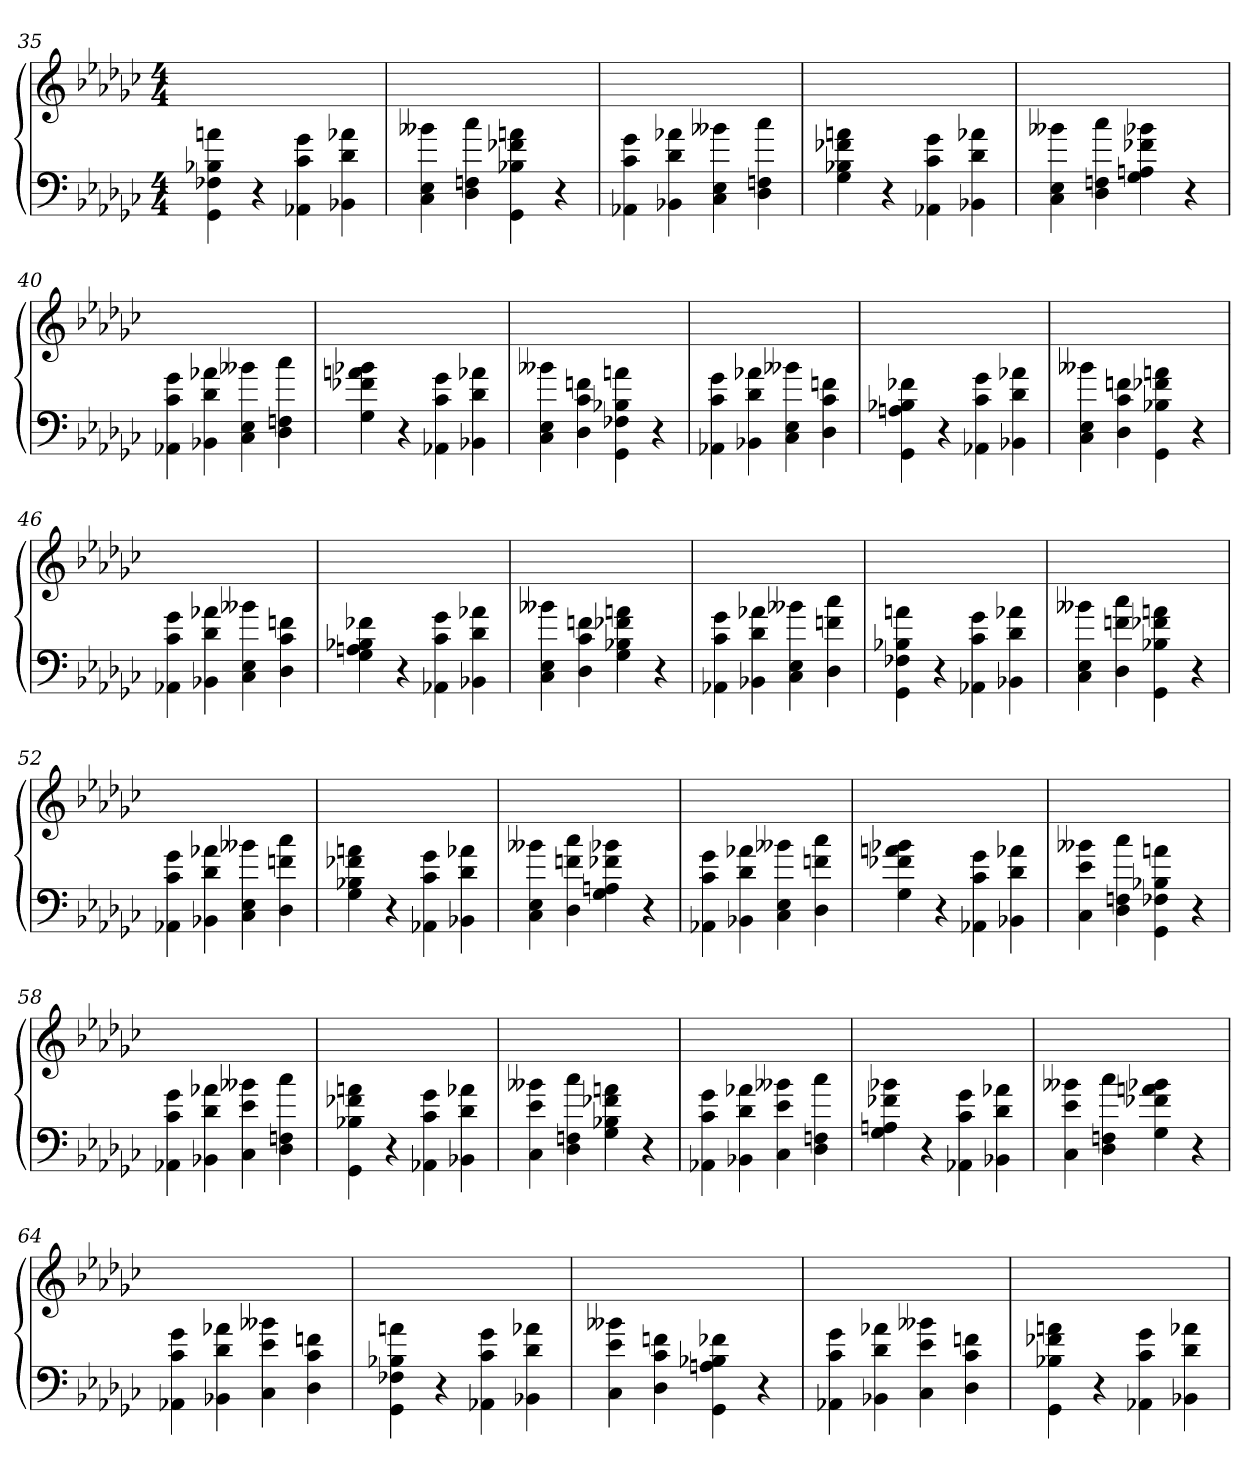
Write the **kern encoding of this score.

**kern	**kern
*part2	*part1
*staff2	*staff1
*clefF4	*clefG2
*k[b-e-a-d-g-c-]	*k[b-e-a-d-g-c-]
*G-:	*G-:
*M4/4	*M4/4
=35	=35
4GG- 4F-X 4B-X 4an	1ryy
4r	.
4AA-X 4c- 4g-	.
4BB-X 4d- 4a-X	.
=36	=36
4C- 4E- 4b--X	1ryy
4D- 4Fn 4cc-	.
4GG- 4B-X 4f-X 4an	.
4r	.
=37	=37
4AA-X 4c- 4g-	1ryy
4BB-X 4d- 4a-X	.
4C- 4E- 4b--X	.
4D- 4Fn 4cc-	.
=38	=38
4G- 4B-X 4f-X 4an	1ryy
4r	.
4AA-X 4c- 4g-	.
4BB-X 4d- 4a-X	.
=39	=39
4C- 4E- 4b--X	1ryy
4D- 4Fn 4cc-	.
4G- 4An 4f-X 4b-X	.
4r	.
=40	=40
4AA-X 4c- 4g-	1ryy
4BB-X 4d- 4a-X	.
4C- 4E- 4b--X	.
4D- 4Fn 4cc-	.
=41	=41
4G- 4f-X 4an 4b-X	1ryy
4r	.
4AA-X 4c- 4g-	.
4BB-X 4d- 4a-X	.
=42	=42
4C- 4E- 4b--X	1ryy
4D- 4c- 4fn	.
4GG- 4F-X 4B-X 4an	.
4r	.
=43	=43
4AA-X 4c- 4g-	1ryy
4BB-X 4d- 4a-X	.
4C- 4E- 4b--X	.
4D- 4c- 4fn	.
=44	=44
4GG- 4An 4B-X 4f-X	1ryy
4r	.
4AA-X 4c- 4g-	.
4BB-X 4d- 4a-X	.
=45	=45
4C- 4E- 4b--X	1ryy
4D- 4c- 4fn	.
4GG- 4B-X 4f-X 4an	.
4r	.
=46	=46
4AA-X 4c- 4g-	1ryy
4BB-X 4d- 4a-X	.
4C- 4E- 4b--X	.
4D- 4c- 4fn	.
=47	=47
4G- 4An 4B-X 4f-X	1ryy
4r	.
4AA-X 4c- 4g-	.
4BB-X 4d- 4a-X	.
=48	=48
4C- 4E- 4b--X	1ryy
4D- 4c- 4fn	.
4G- 4B-X 4f-X 4an	.
4r	.
=49	=49
4AA-X 4c- 4g-	1ryy
4BB-X 4d- 4a-X	.
4C- 4E- 4b--X	.
4D- 4fn 4cc-	.
=50	=50
4GG- 4F-X 4B-X 4an	1ryy
4r	.
4AA-X 4c- 4g-	.
4BB-X 4d- 4a-X	.
=51	=51
4C- 4E- 4b--X	1ryy
4D- 4fn 4cc-	.
4GG- 4B-X 4f-X 4an	.
4r	.
=52	=52
4AA-X 4c- 4g-	1ryy
4BB-X 4d- 4a-X	.
4C- 4E- 4b--X	.
4D- 4fn 4cc-	.
=53	=53
4G- 4B-X 4f-X 4an	1ryy
4r	.
4AA-X 4c- 4g-	.
4BB-X 4d- 4a-X	.
=54	=54
4C- 4E- 4b--X	1ryy
4D- 4fn 4cc-	.
4G- 4An 4f-X 4b-X	.
4r	.
=55	=55
4AA-X 4c- 4g-	1ryy
4BB-X 4d- 4a-X	.
4C- 4E- 4b--X	.
4D- 4fn 4cc-	.
=56	=56
4G- 4f-X 4an 4b-X	1ryy
4r	.
4AA-X 4c- 4g-	.
4BB-X 4d- 4a-X	.
=57	=57
4C- 4e- 4b--X	1ryy
4D- 4Fn 4cc-	.
4GG- 4F-X 4B-X 4an	.
4r	.
=58	=58
4AA-X 4c- 4g-	1ryy
4BB-X 4d- 4a-X	.
4C- 4e- 4b--X	.
4D- 4Fn 4cc-	.
=59	=59
4GG- 4B-X 4f-X 4an	1ryy
4r	.
4AA-X 4c- 4g-	.
4BB-X 4d- 4a-X	.
=60	=60
4C- 4e- 4b--X	1ryy
4D- 4Fn 4cc-	.
4G- 4B-X 4f-X 4an	.
4r	.
=61	=61
4AA-X 4c- 4g-	1ryy
4BB-X 4d- 4a-X	.
4C- 4e- 4b--X	.
4D- 4Fn 4cc-	.
=62	=62
4G- 4An 4f-X 4b-X	1ryy
4r	.
4AA-X 4c- 4g-	.
4BB-X 4d- 4a-X	.
=63	=63
4C- 4e- 4b--X	1ryy
4D- 4Fn 4cc-	.
4G- 4f-X 4an 4b-X	.
4r	.
=64	=64
4AA-X 4c- 4g-	1ryy
4BB-X 4d- 4a-X	.
4C- 4e- 4b--X	.
4D- 4c- 4fn	.
=65	=65
4GG- 4F-X 4B-X 4an	1ryy
4r	.
4AA-X 4c- 4g-	.
4BB-X 4d- 4a-X	.
=66	=66
4C- 4e- 4b--X	1ryy
4D- 4c- 4fn	.
4GG- 4An 4B-X 4f-X	.
4r	.
=67	=67
4AA-X 4c- 4g-	1ryy
4BB-X 4d- 4a-X	.
4C- 4e- 4b--X	.
4D- 4c- 4fn	.
=68	=68
4GG- 4B-X 4f-X 4an	1ryy
4r	.
4AA-X 4c- 4g-	.
4BB-X 4d- 4a-X	.
=	=
*-	*-
